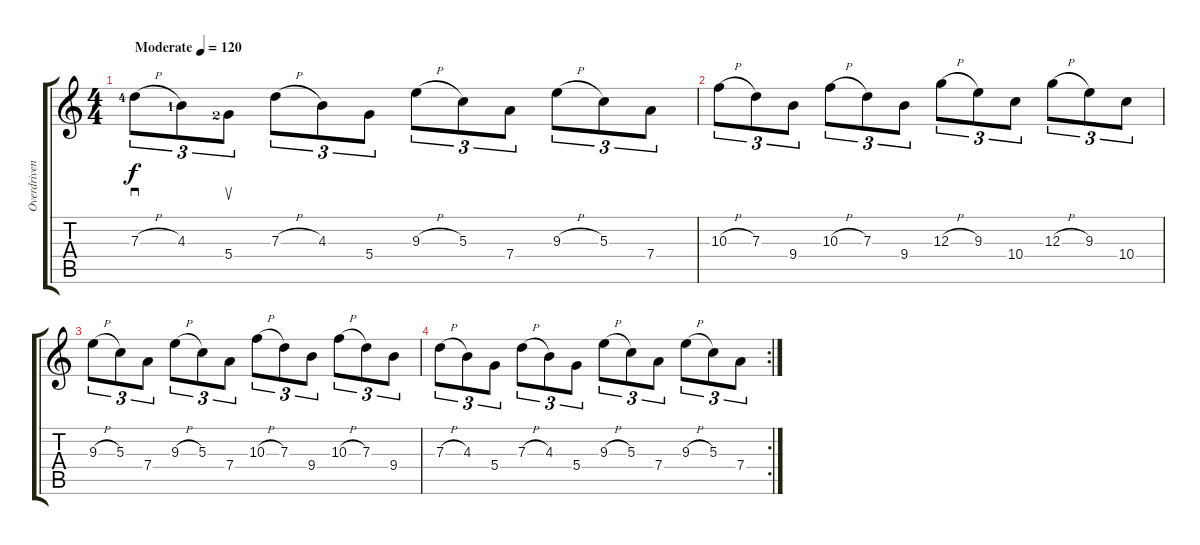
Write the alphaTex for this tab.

\track ("Overdriven Guitar" "Overdriven") {instrument overdrivenguitar}
\staff {score tabs}
\tuning (E4 B3 G3 D3 A2 E2) {hide}
\ts (4 4)
\tempo (120 "Moderate")
\clef g2
\ks c
7.3{h lf 5}.8{sd tu (3 2) dy f instrument overdrivenguitar} 4.3{lf 2}.8{tu (3 2)} 5.4{lf 3}.8{su tu (3 2)} 7.3{h}.8{tu (3 2)} 4.3.8{tu (3 2)} 5.4.8{tu (3 2)} 9.3{h}.8{tu (3 2)} 5.3.8{tu (3 2)} 7.4.8{tu (3 2)} 9.3{h}.8{tu (3 2)} 5.3.8{tu (3 2)} 7.4.8{tu (3 2)} |
10.3{h}.8{tu (3 2)} 7.3.8{tu (3 2)} 9.4.8{tu (3 2)} 10.3{h}.8{tu (3 2)} 7.3.8{tu (3 2)} 9.4.8{tu (3 2)} 12.3{h}.8{tu (3 2)} 9.3.8{tu (3 2)} 10.4.8{tu (3 2)} 12.3{h}.8{tu (3 2)} 9.3.8{tu (3 2)} 10.4.8{tu (3 2)} |
9.3{h}.8{tu (3 2)} 5.3.8{tu (3 2)} 7.4.8{tu (3 2)} 9.3{h}.8{tu (3 2)} 5.3.8{tu (3 2)} 7.4.8{tu (3 2)} 10.3{h}.8{tu (3 2)} 7.3.8{tu (3 2)} 9.4.8{tu (3 2)} 10.3{h}.8{tu (3 2)} 7.3.8{tu (3 2)} 9.4.8{tu (3 2)} |
\rc 2
7.3{h}.8{tu (3 2)} 4.3.8{tu (3 2)} 5.4.8{tu (3 2)} 7.3{h}.8{tu (3 2)} 4.3.8{tu (3 2)} 5.4.8{tu (3 2)} 9.3{h}.8{tu (3 2)} 5.3.8{tu (3 2)} 7.4.8{tu (3 2)} 9.3{h}.8{tu (3 2)} 5.3.8{tu (3 2)} 7.4.8{tu (3 2)}
